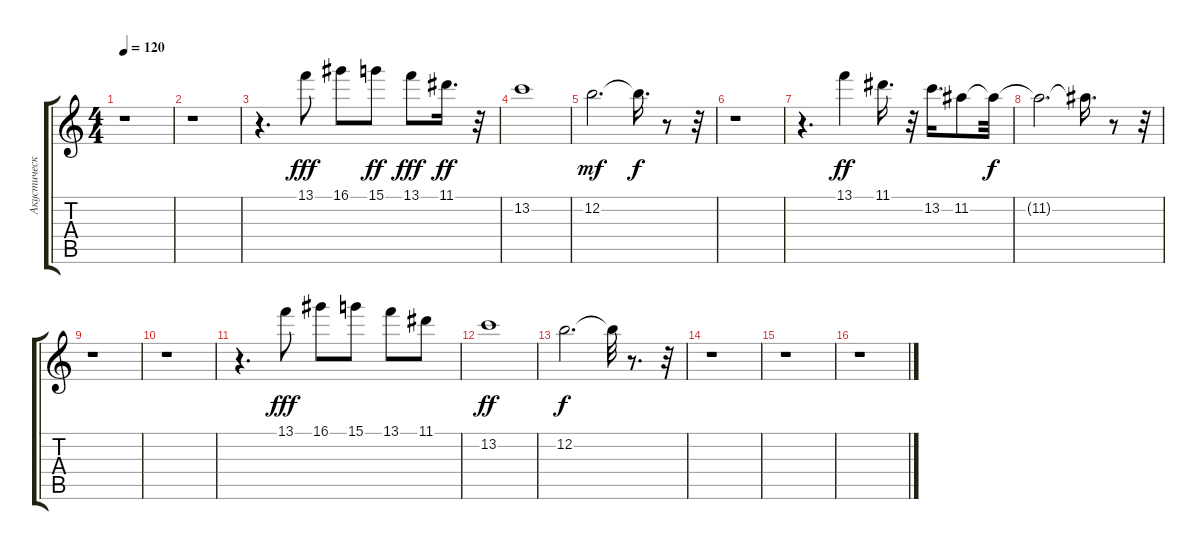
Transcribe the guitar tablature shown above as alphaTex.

\track ("Акустический Гранд Роял" "Акустическ") {instrument distortionguitar}
\staff {score tabs}
\tuning (E4 B3 G3 D3 A2 E2) {hide}
\ts (4 4)
\tempo 120
\clef g2
\ks c
r.1{dy f} |
r.1 |
r.4{d} 13.1.8{dy fff} 16.1.8 15.1.8{dy ff} 13.1.8{dy fff} 11.1.16{d dy ff} r.32 |
13.2.1 |
12.2.2{d dy mf} 12.2{t}.16{d dy f} r.8 r.32 |
r.1 |
r.4{d} 13.1.4{dy ff} 11.1.16{d} r.32 13.2.16{d} 11.2.8 11.2{t}.32{dy f} |
11.2{t}.2{d} 11.2{t}.16{d} r.8 r.32 |
r.1 |
r.1 |
r.4{d} 13.1.8{dy fff} 16.1.8 15.1.8 13.1.8 11.1.8 |
13.2.1{dy ff} |
12.2.2{d dy f} 12.2{t}.32 r.8{d} r.32 |
r.1 |
r.1 |
r.1
